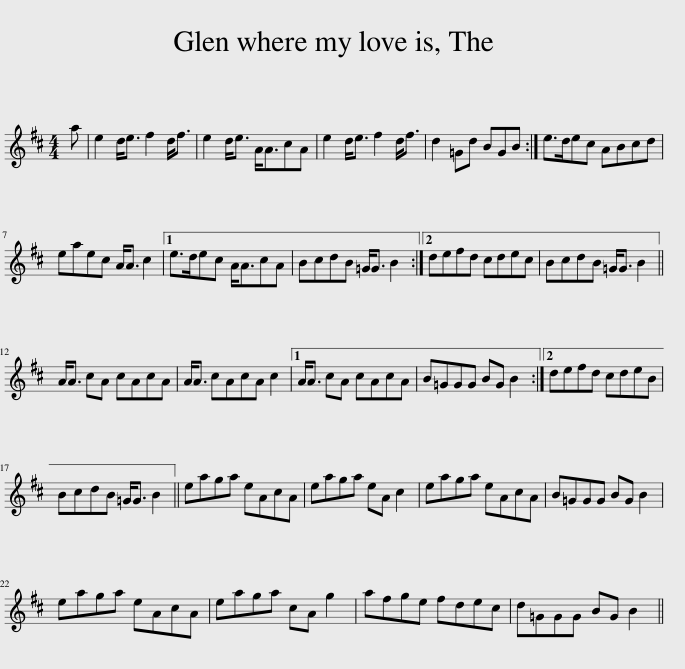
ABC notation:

X:1
L:1/8
M:4/4
I:linebreak $
K:D
V:1 treble
V:1
 a | e2 d<e f2 d<f | e2 d<e A<AcA | e2 d<e f2 d<f | d2 =Gd BGB :| %5
 e>dec ABcd |$ eaec A<A c2 |1 e>dec A<AcA | BcdB =G<G B2 :|2 defd cdec | %10
 BcdB =G<G B2 ||$ A<A cA cAcA | A<A cAcA c2 |1 A<A cA cAcA | B=GGG BG B2 :|2 %15
 defd cdeB |$ BcdB =G<G B2 || eaga eAcA | eaga eA c2 | eaga eAcA | %20
 B=GGG BG B2 |$ eaga eAcA | eaga cA g2 | afge fdec | d=GGG BG B2 || %25
